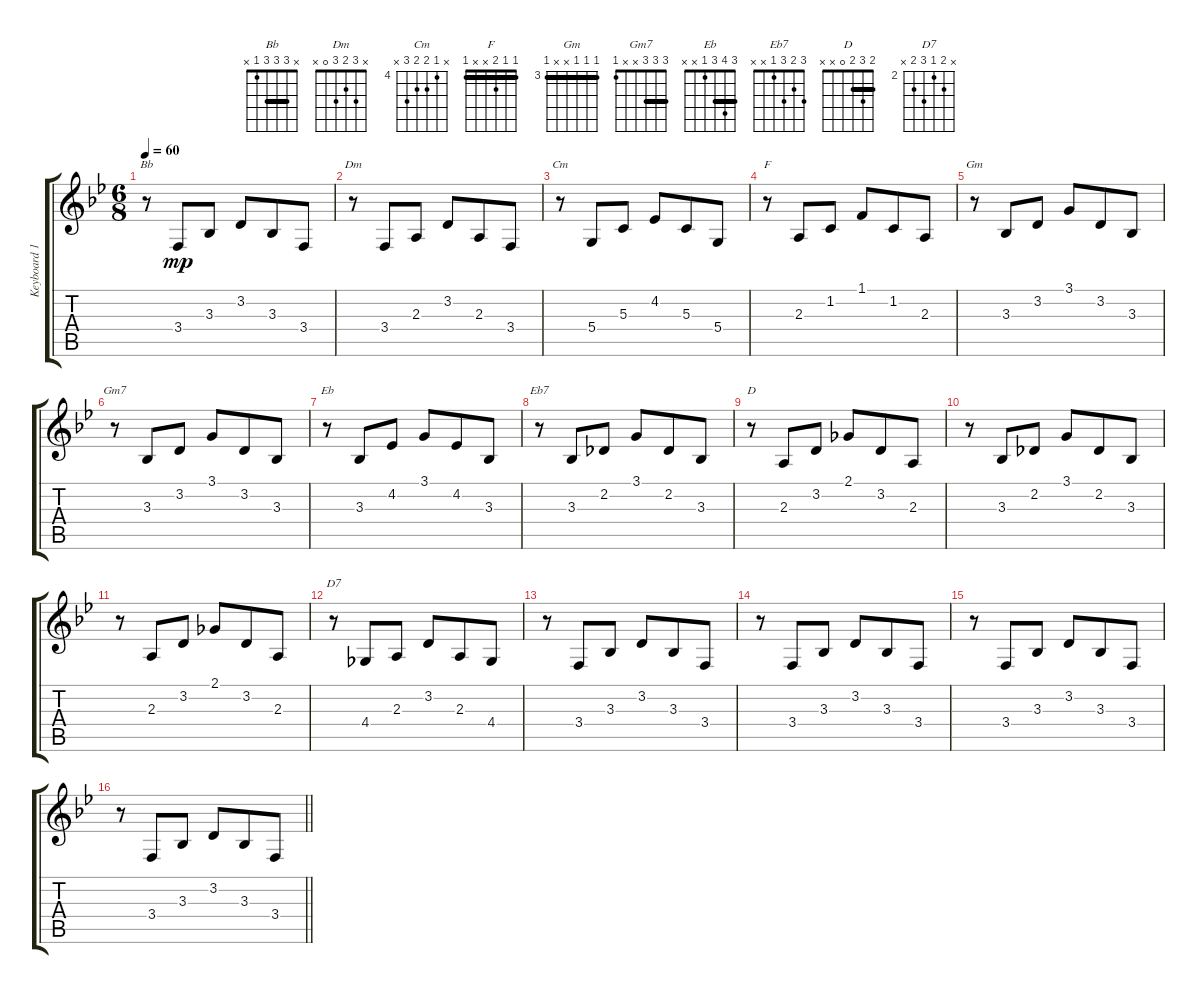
\track ("Keyboard 1 (strings) (RH)" "Keyboard 1") {instrument synthstrings1}
\staff {score tabs}
\tuning (E4 B3 G3 D3 A2 E2) {hide}
\chord ("Bb" x 3 3 3 1 x) {barre 3}
\chord ("Dm" x 3 2 3 0 x)
\chord ("Cm" x 4 5 5 6 x) {firstfret 4}
\chord ("F" 1 1 2 x x 1) {barre 1}
\chord ("Gm" 3 3 3 x x 3) {firstfret 3 barre 3}
\chord ("Gm7" 3 3 3 x x 1) {barre 3}
\chord ("Eb" 3 4 3 1 x x) {barre 3}
\chord ("Eb7" 3 2 3 1 x x)
\chord ("D" 2 3 2 0 x x) {barre 2}
\chord ("D7" x 3 2 4 3 x) {firstfret 2}
\ts (6 8)
\tempo 60
\clef g2
\ks bb
r.8{ch "Bb" dy mp} 3.4.8 3.3.8 3.2.8 3.3.8 3.4.8 |
r.8{ch "Dm"} 3.4.8 2.3.8 3.2.8 2.3.8 3.4.8 |
r.8{ch "Cm"} 5.4.8 5.3.8 4.2.8 5.3.8 5.4.8 |
r.8{ch "F"} 2.3.8 1.2.8 1.1.8 1.2.8 2.3.8 |
r.8{ch "Gm"} 3.3.8 3.2.8 3.1.8 3.2.8 3.3.8 |
r.8{ch "Gm7"} 3.3.8 3.2.8 3.1.8 3.2.8 3.3.8 |
r.8{ch "Eb"} 3.3.8 4.2.8 3.1.8 4.2.8 3.3.8 |
r.8{ch "Eb7"} 3.3.8 2.2.8 3.1.8 2.2.8 3.3.8 |
r.8{ch "D"} 2.3.8 3.2.8 2.1.8 3.2.8 2.3.8 |
r.8 3.3.8 2.2.8 3.1.8 2.2.8 3.3.8 |
r.8 2.3.8 3.2.8 2.1.8 3.2.8 2.3.8 |
r.8{ch "D7"} 4.4.8 2.3.8 3.2.8 2.3.8 4.4.8 |
r.8 3.4.8 3.3.8 3.2.8 3.3.8 3.4.8 |
r.8 3.4.8 3.3.8 3.2.8 3.3.8 3.4.8 |
r.8 3.4.8 3.3.8 3.2.8 3.3.8 3.4.8 |
\barLineRight lightlight
r.8 3.4.8 3.3.8 3.2.8 3.3.8 3.4.8
